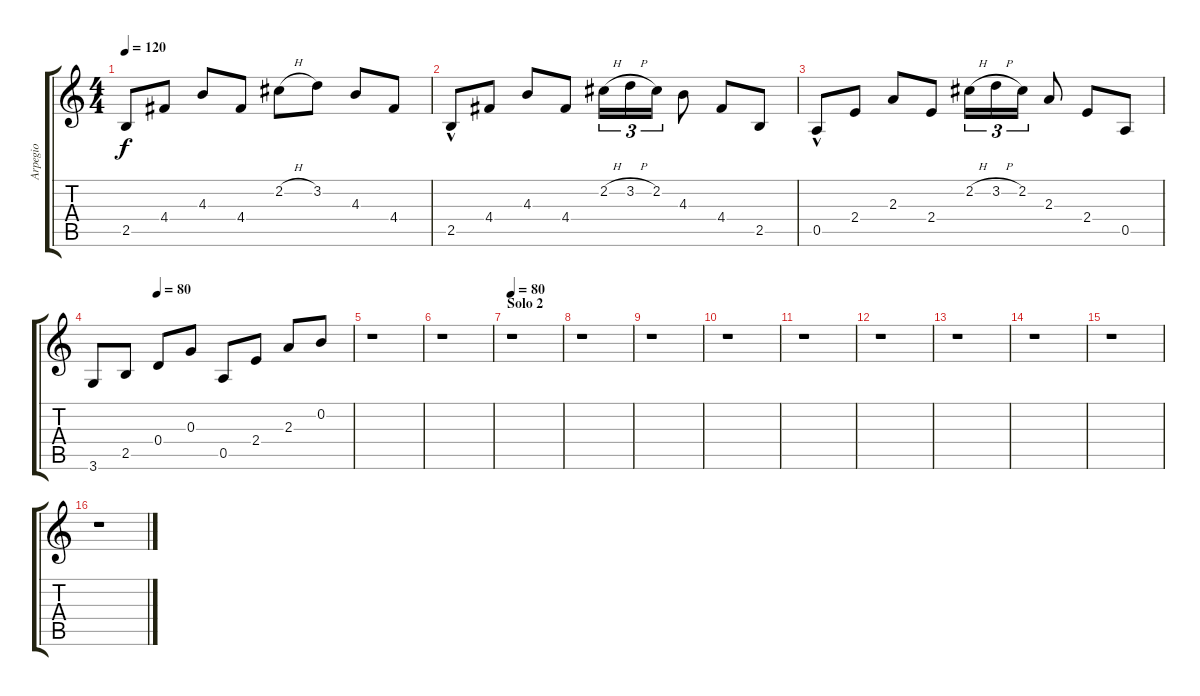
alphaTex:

\track ("Arpegio" "Arpegio") {instrument electricguitarclean}
\staff {score tabs}
\tuning (E4 B3 G3 D3 A2 E2) {hide}
\ts (4 4)
\tempo 120
\clef g2
\ks c
2.5.8{dy f} 4.4.8 4.3.8 4.4.8 2.2{h}.8 3.2.8 4.3.8 4.4.8 |
2.5{hac}.8 4.4.8 4.3.8 4.4.8 2.2{h}.16{tu (3 2)} 3.2{h}.16{tu (3 2)} 2.2.16{tu (3 2)} 4.3.8 4.4.8 2.5.8 |
0.5{hac}.8 2.4.8 2.3.8 2.4.8 2.2{h}.16{tu (3 2)} 3.2{h}.16{tu (3 2)} 2.2.16{tu (3 2)} 2.3.8 2.4.8 0.5.8 |
\tempo (80 0.25)
3.6.8 2.5.8 0.4.8 0.3.8 0.5.8 2.4.8 2.3.8 0.2.8 |
r.1 |
r.1 |
\section ("" "Solo 2")
\tempo 80
r.1 |
r.1 |
r.1 |
r.1 |
r.1 |
r.1 |
r.1 |
r.1 |
r.1 |
r.1
